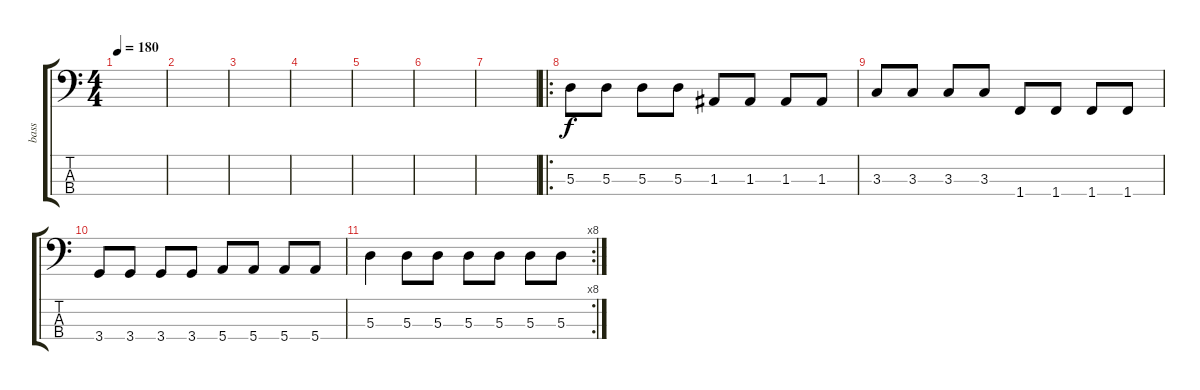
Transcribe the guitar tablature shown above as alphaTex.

\track ("bass" "bass") {instrument electricbasspick}
\staff {score tabs}
\tuning (G2 D2 A1 E1) {hide}
\ts (4 4)
\tempo 180
\clef f4
\ks c
|
|
|
|
|
|
|
\ro
5.3.8 5.3.8 5.3.8 5.3.8 1.3.8 1.3.8 1.3.8 1.3.8 |
3.3.8 3.3.8 3.3.8 3.3.8 1.4.8 1.4.8 1.4.8 1.4.8 |
3.4.8 3.4.8 3.4.8 3.4.8 5.4.8 5.4.8 5.4.8 5.4.8 |
\rc 8
5.3.4 5.3.8 5.3.8 5.3.8 5.3.8 5.3.8 5.3.8
